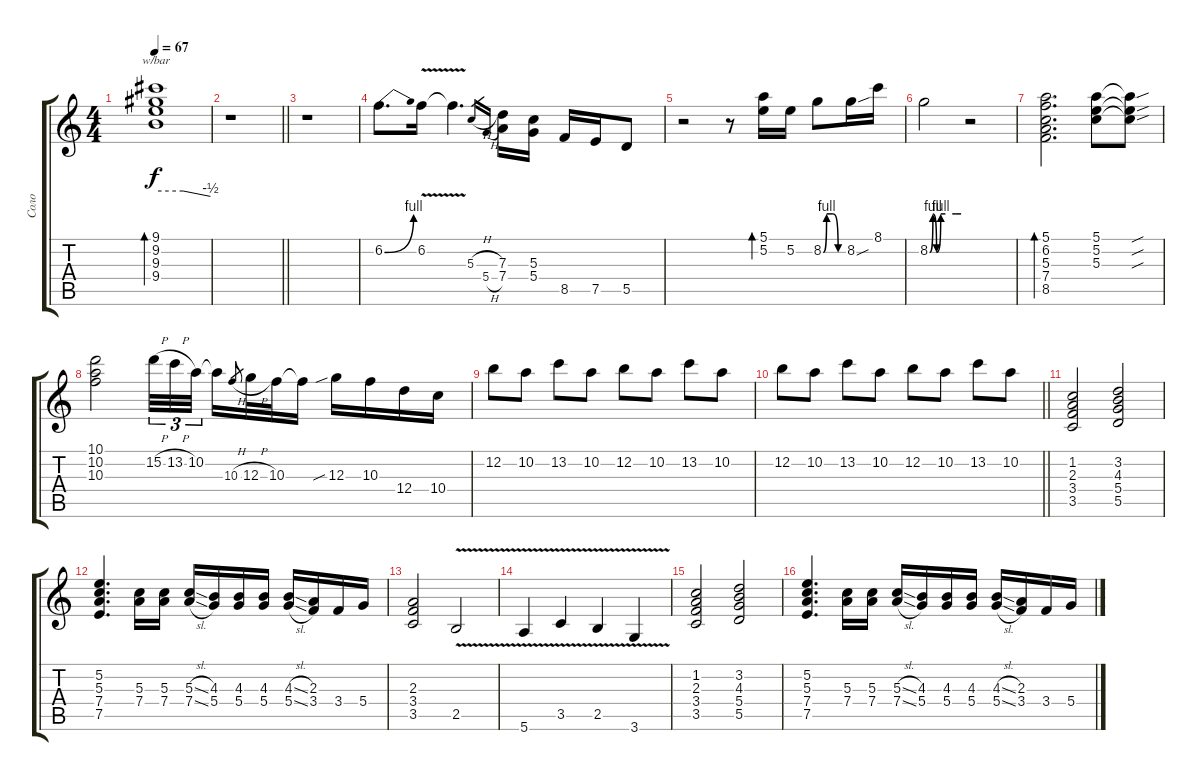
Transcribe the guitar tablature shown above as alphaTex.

\track ("Соло" "Соло") {instrument electricguitarclean}
\staff {score tabs}
\tuning (E4 B3 G3 D3 A2 E2) {hide}
\ts (4 4)
\tempo 67
\clef g2
\ks c
(9.1 9.2 9.3 9.4).1{tbe (custom default 0 0 30 0 60 -2) bd 120 dy f instrument electricguitarclean} |
\barLineRight lightlight
r.1{instrument electricguitarclean} |
r.1 |
6.2{be (bend 0 0 60 4)}.8{d} 6.2{v}.16 6.2{t}.4{d} 5.3{h}.16{gr} 5.4{h}.16{gr} (7.3 7.4).16 (5.3 5.4).16 8.5.16 7.5.16 5.5.8 |
r.2 r.8 (5.1 5.2).16{bd 480} 5.2.16 8.2{be (custom 0 0 10 4 29 4 45 0 60 0)}.8 8.2{sou}.16 8.1.16 |
8.2{be (custom 0 0 6 4 13 0 21 4 30 4 50 4 60 4)}.2 r.2 |
(5.1 6.2 5.3 7.4 8.5).2{d bd 240} (5.1 5.2 5.3).8 (5.1{sou t} 5.2{sou t} 5.3{sou t}).8 |
(10.1 10.2 10.3).2 15.2{h}.32{tu (3 2)} 13.2{h}.32{tu (3 2)} 10.2.32{tu (3 2) beam splitsecondary} 10.2{t}.16 10.3{h}.8{gr} 12.3{h}.32 10.3.32 10.3{t}.16 12.3{sib}.16 10.3.16 12.4.16 10.4.16 |
12.2.8{volume 8 instrument overdrivenguitar} 10.2.8 13.2.8 10.2.8 12.2.8 10.2.8 13.2.8 10.2.8 |
\barLineRight lightlight
12.2.8 10.2.8 13.2.8 10.2.8 12.2.8 10.2.8 13.2.8 10.2.8 |
(1.2 2.3 3.4 3.5).2 (3.2 4.3 5.4 5.5).2 |
(5.2 5.3 7.4 7.5).4{d} (5.3 7.4).16{volume 16 instrument electricguitarclean} (5.3 7.4).16 (5.3{sl} 7.4{sl}).16 (4.3 5.4).16 (4.3 5.4).16 (4.3 5.4).16 (4.3{sl} 5.4{sl}).16 (2.3 3.4).16 3.4.16 5.4.16 |
(2.3 3.4 3.5).2 2.5{v}.2{instrument overdrivenguitar} |
5.6{v}.4 3.5{v}.4 2.5{v}.4 3.6{v}.4 |
(1.2 2.3 3.4 3.5).2{volume 8 instrument overdrivenguitar} (3.2 4.3 5.4 5.5).2 |
(5.2 5.3 7.4 7.5).4{d} (5.3 7.4).16{volume 16 instrument electricguitarclean} (5.3 7.4).16 (5.3{sl} 7.4{sl}).16 (4.3 5.4).16 (4.3 5.4).16 (4.3 5.4).16 (4.3{sl} 5.4{sl}).16 (2.3 3.4).16 3.4.16 5.4.16
